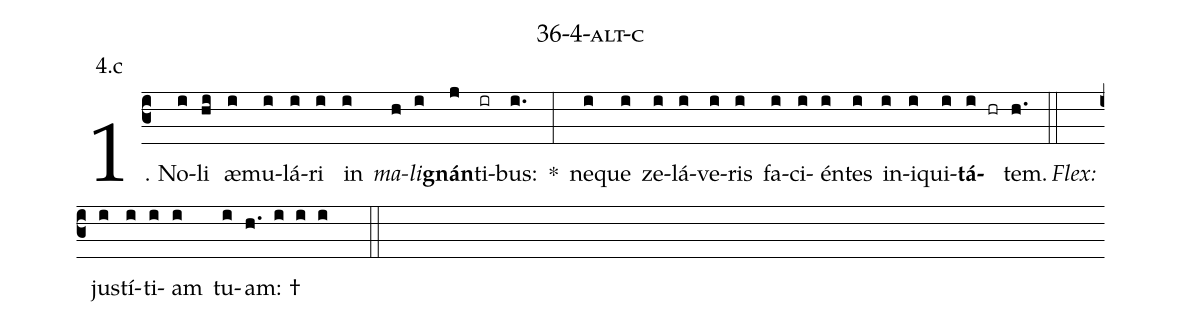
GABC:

name: 36-4-alt-c;
annotation: 4.c;
%%
(c3)1. No(i)li(hi) æ(i)mu(i)lá(i)ri(i) in(i) <i>ma</i>(h)<i>li</i>(i)<b>gnán</b>(j)ti(ir)bus:(i.) *(:) ne(i)que(i) ze(i)lá(i)ve(i)ris(i) fa(i)ci(i)én(i)tes(i) in(i)i(i)qui(i)<b>tá</b>(i hr)tem.(h.) (::)
<i>Flex:</i>()  jus(i)tí(i)ti(i)am(i) tu(i)am: †(h. i i i  ::)
